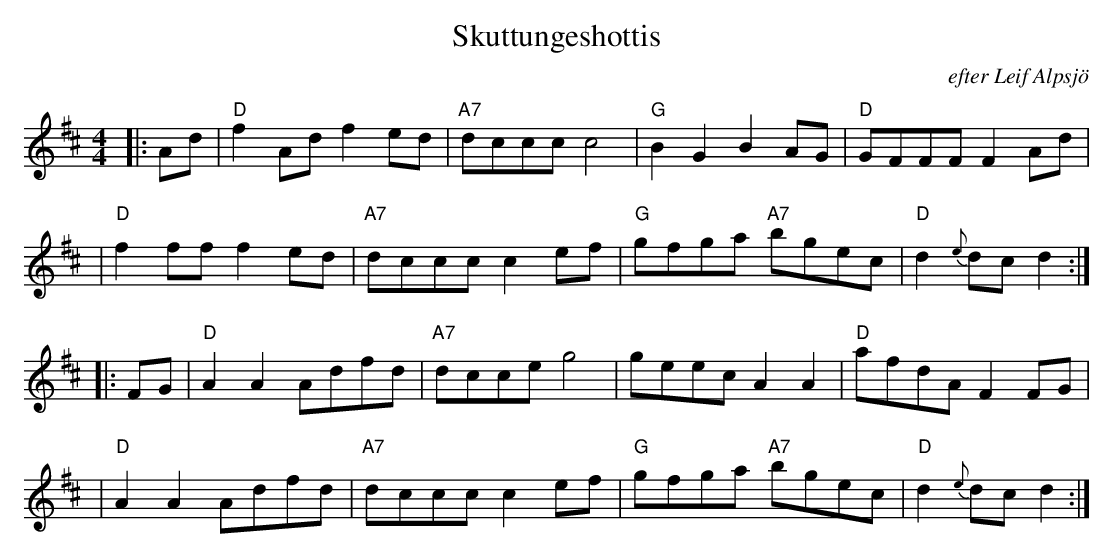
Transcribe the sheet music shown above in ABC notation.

X:1
T: Skuttungeshottis
O: efter Leif Alpsj\"o
M: 4/4
L: 1/8
K: D
|: Ad \
| "D"f2 Ad f2 ed | "A7"dccc c4 | "G"B2G2 B2AG | "D"GFFF F2Ad |
| "D"f2ff f2ed | "A7"dccc c2ef | "G"gfga "A7"bgec | "D"d2{e}dc d2 :|
|: FG \
| "D"A2A2 Adfd | "A7"dcce g4 | geec A2A2 | "D"afdA F2FG |
| "D"A2A2 Adfd | "A7"dccc c2ef | "G"gfga "A7"bgec | "D"d2{e}dc d2 :|
